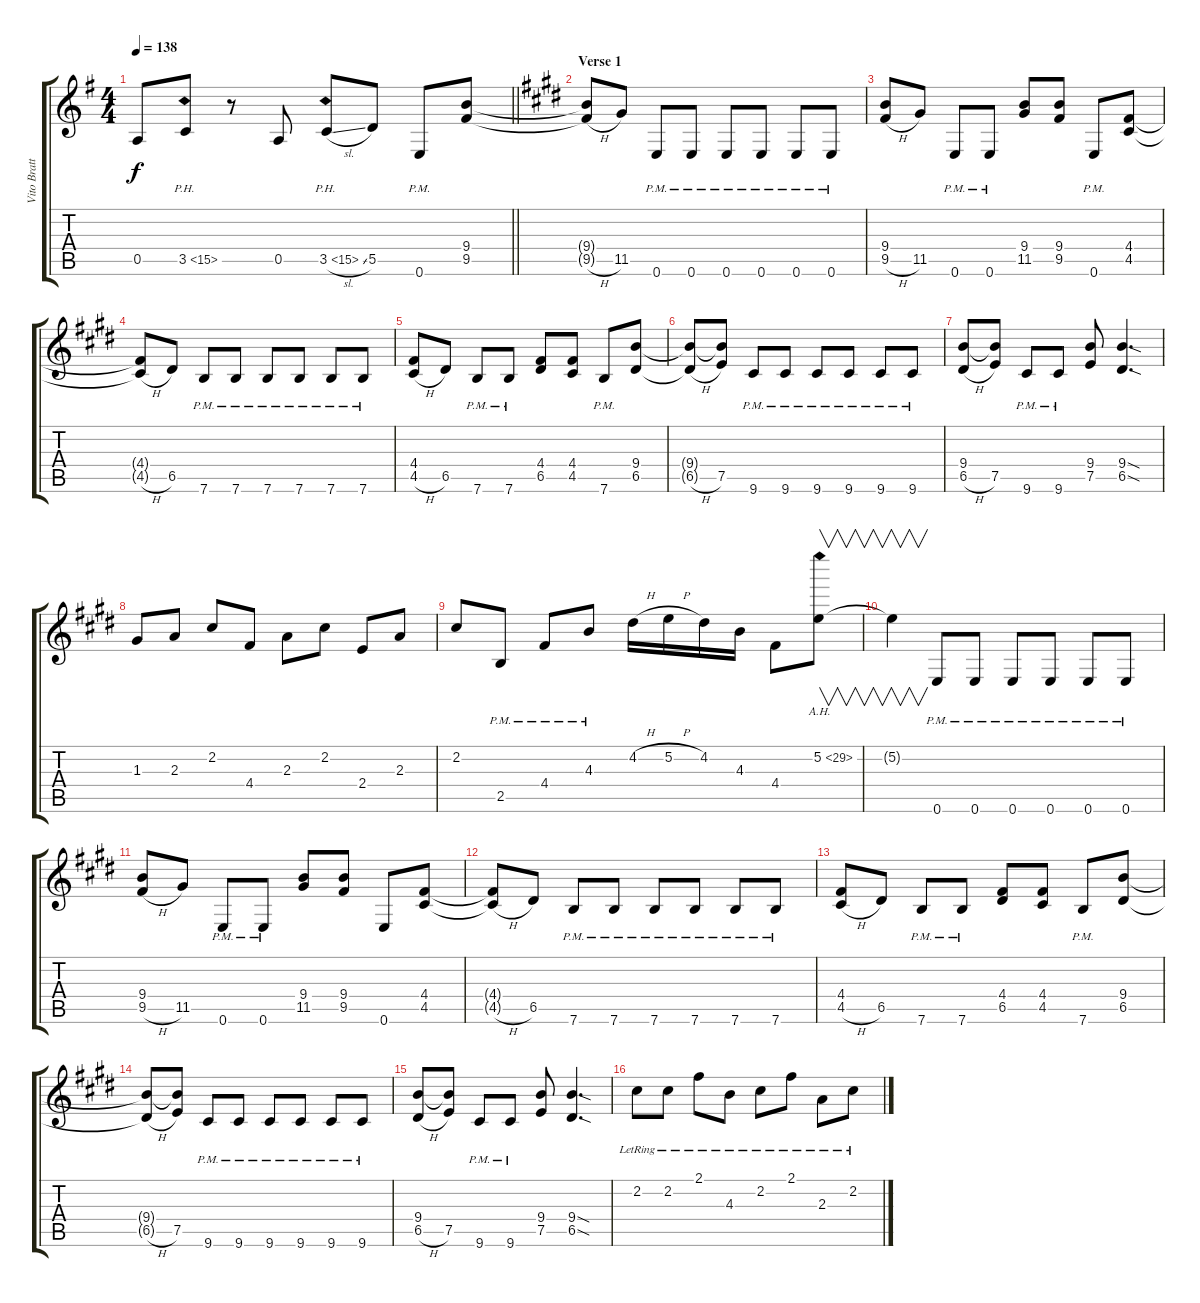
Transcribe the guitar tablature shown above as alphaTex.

\track ("Vito Bratta" "Vito Bratt") {instrument overdrivenguitar}
\staff {score tabs}
\tuning (E4 B3 G3 D3 A2 E2) {hide}
\ts (4 4)
\tempo 138
\clef g2
\barLineRight lightlight
\ks g
0.5.8{dy f} 3.5{ph 12}.8 r.8 0.5.8 3.5{ph 12 sl}.8 5.5.8 0.6{pm}.8 (9.4 9.5).8 |
\section ("" "Verse 1")
\ks e
(9.4{t} 9.5{h t}).8 11.5.8 0.6{pm}.8 0.6{pm}.8 0.6{pm}.8 0.6{pm}.8 0.6{pm}.8 0.6{pm}.8 |
\ks c#minor
(9.4 9.5{h}).8 11.5.8 0.6{pm}.8 0.6{pm}.8 (9.4 11.5).8 (9.4 9.5).8 0.6{pm}.8 (4.4 4.5).8 |
(4.4{t} 4.5{h t}).8 6.5.8 7.6{pm}.8 7.6{pm}.8 7.6{pm}.8 7.6{pm}.8 7.6{pm}.8 7.6{pm}.8 |
(4.4 4.5{h}).8 6.5.8 7.6{pm}.8 7.6{pm}.8 (4.4 6.5).8 (4.4 4.5).8 7.6{pm}.8 (9.4 6.5).8 |
(9.4{t} 6.5{h t}).8 (9.4{t} 7.5).8 9.6{pm}.8 9.6{pm}.8 9.6{pm}.8 9.6{pm}.8 9.6{pm}.8 9.6{pm}.8 |
(9.4 6.5{h}).8 (9.4{t} 7.5).8 9.6{pm}.8 9.6{pm}.8 (9.4 7.5).8 (9.4{sod} 6.5{sod}).4{d} |
1.3.8 2.3.8 2.2.8 4.4.8 2.3.8 2.2.8 2.4.8 2.3.8 |
2.2.8 2.5{pm}.8 4.4{pm}.8 4.3{pm}.8 4.2{h}.16 5.2{h}.16 4.2.16 4.3.16 4.4.8 5.2{ah 24}.8{v} |
\ks e
5.2{t}.4{v} 0.6{pm}.8 0.6{pm}.8 0.6{pm}.8 0.6{pm}.8 0.6{pm}.8 0.6{pm}.8 |
\ks c#minor
(9.4 9.5{h}).8 11.5.8 0.6{pm}.8 0.6{pm}.8 (9.4 11.5).8 (9.4 9.5).8 0.6.8 (4.4 4.5).8 |
(4.4{t} 4.5{h t}).8 6.5.8 7.6{pm}.8 7.6{pm}.8 7.6{pm}.8 7.6{pm}.8 7.6{pm}.8 7.6{pm}.8 |
(4.4 4.5{h}).8 6.5.8 7.6{pm}.8 7.6{pm}.8 (4.4 6.5).8 (4.4 4.5).8 7.6{pm}.8 (9.4 6.5).8 |
(9.4{t} 6.5{h t}).8 (9.4{t} 7.5).8 9.6{pm}.8 9.6{pm}.8 9.6{pm}.8 9.6{pm}.8 9.6{pm}.8 9.6{pm}.8 |
(9.4 6.5{h}).8 (9.4{t} 7.5).8 9.6{pm}.8 9.6{pm}.8 (9.4 7.5).8 (9.4{sod} 6.5{sod}).4{d} |
2.2{lr}.8 2.2{lr}.8 2.1{lr}.8 4.3{lr}.8 2.2{lr}.8 2.1{lr}.8 2.3{lr}.8 2.2{lr}.8
